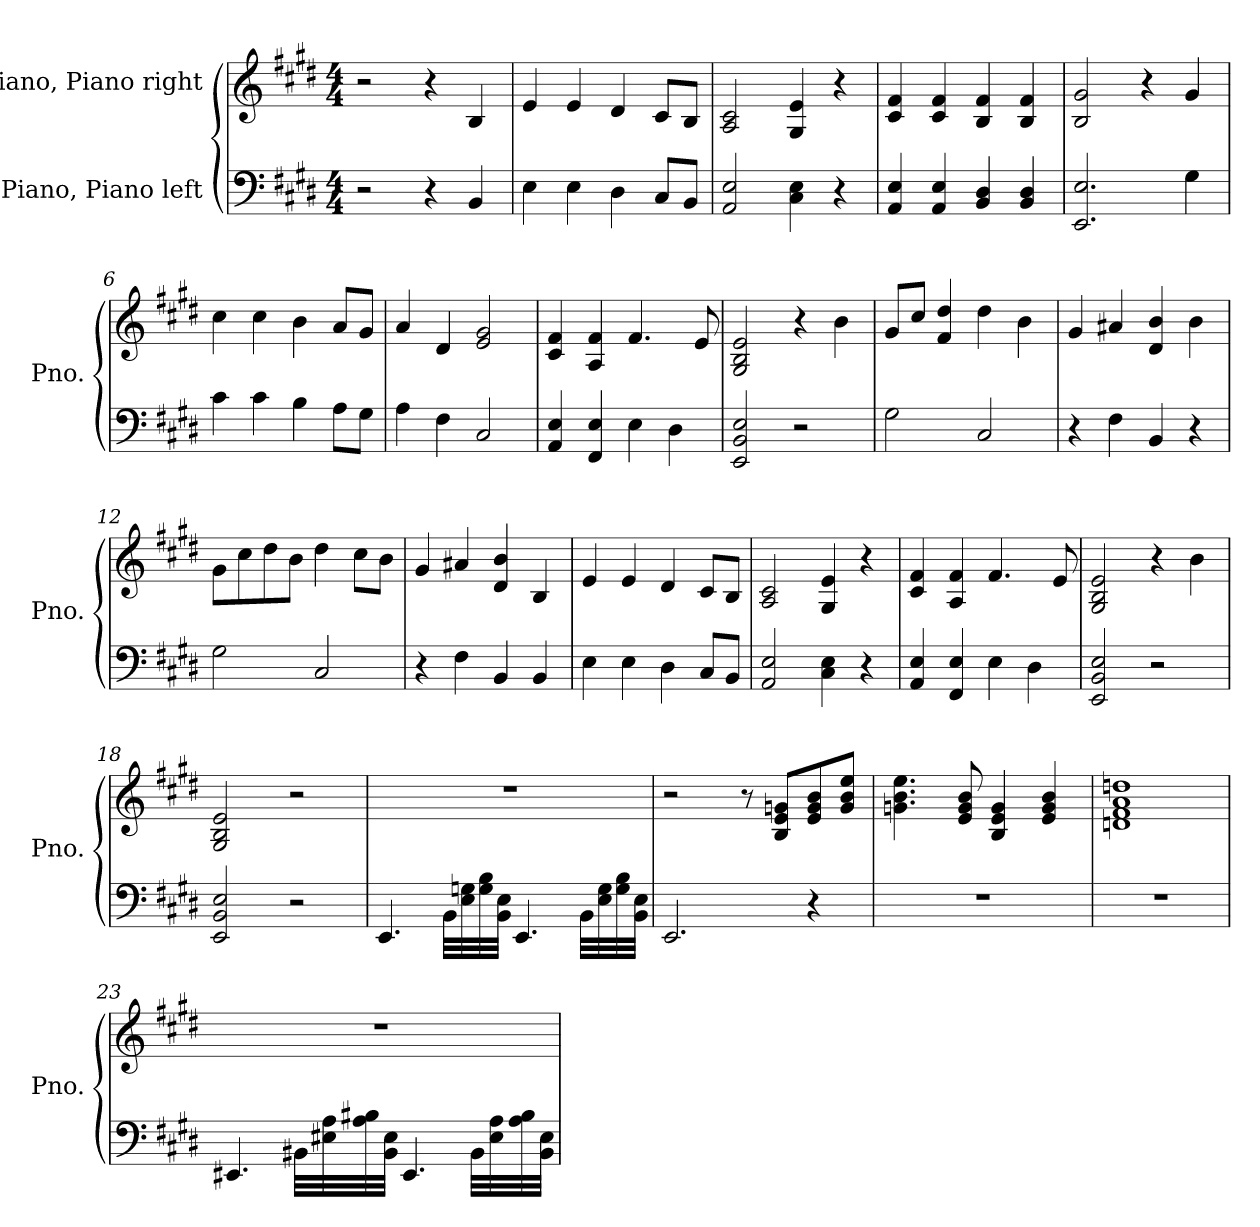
**kern	**kern
*part2	*part1
*staff2	*staff1
*I"Piano, Piano left	*I"Piano, Piano right
*I'Pno.	*I'Pno.
*clefF4	*clefG2
*k[f#c#g#d#]	*k[f#c#g#d#]
*M4/4	*M4/4
*MM114	*MM114
=1	=1
2r	2r
4r	4r
4BB/	4B/
=2	=2
4E\	4e/
4E\	4e/
4D#\	4d#/
8C#/L	8c#/L
8BB/J	8B/J
=3	=3
2AA/ 2E/	2A/ 2c#/
4C#\ 4E\	4G#/ 4e/
4r	4r
=4	=4
4AA/ 4E/	4c#/ 4f#/
4AA/ 4E/	4c#/ 4f#/
4BB/ 4D#/	4B/ 4f#/
4BB/ 4D#/	4B/ 4f#/
=5	=5
2.EE/ 2.E/	2B/ 2g#/
.	4r
4G#\	4g#/
=6	=6
4c#\	4cc#\
4c#\	4cc#\
4B\	4b\
8A\L	8a/L
8G#\J	8g#/J
!!LO:LB:g=z
=7	=7
4A\	4a/
4F#\	4d#/
2C#/	2e/ 2g#/
=8	=8
4AA/ 4E/	4c#/ 4f#/
4FF#/ 4E/	4A/ 4f#/
4E\	4.f#/
4D#\	.
.	8e/
=9	=9
2EE/ 2BB/ 2E/	2G#/ 2B/ 2e/
2r	4r
.	4b\
=10	=10
2G#\	8g#/L
.	8cc#/J
.	4f#/ 4dd#/
2C#/	4dd#\
.	4b\
=11	=11
4r	4g#/
4F#\	4a#X/
4BB/	4d#/ 4b/
4r	4b\
=12	=12
2G#\	8g#\L
.	8cc#\
.	8dd#\
.	8b\J
2C#/	4dd#\
.	8cc#\L
.	8b\J
=13	=13
4r	4g#/
4F#\	4a#X/
4BB/	4d#/ 4b/
4BB/	4B/
!!LO:LB:g=z
=14	=14
4E\	4e/
4E\	4e/
4D#\	4d#/
8C#/L	8c#/L
8BB/J	8B/J
=15	=15
2AA/ 2E/	2A/ 2c#/
4C#\ 4E\	4G#/ 4e/
4r	4r
=16	=16
4AA/ 4E/	4c#/ 4f#/
4FF#/ 4E/	4A/ 4f#/
4E\	4.f#/
4D#\	.
.	8e/
=17	=17
2EE/ 2BB/ 2E/	2G#/ 2B/ 2e/
2r	4r
.	4b\
=18	=18
2EE/ 2BB/ 2E/	2G#/ 2B/ 2e/
2r	2r
=19	=19
4.EE/	1r
32BB\LLL	.
32E\ 32Gn\	.
32G\ 32B\	.
32BB\ 32E\JJJ	.
4.EE/	.
32BB\LLL	.
32E\ 32G\	.
32G\ 32B\	.
32BB\ 32E\JJJ	.
!!LO:LB:g=z
=20	=20
2.EE/	2r
.	8r
.	8B/ 8e/ 8gn/L
4r	8e/ 8g/ 8b/
.	8g/ 8b/ 8ee/J
=21	=21
1r	4.gn\ 4.b\ 4.ee\
.	8e/ 8g/ 8b/
.	4B/ 4e/ 4g/
.	4e/ 4g/ 4b/
=22	=22
1r	1dn 1f# 1a 1ddn
=23	=23
4.EE#X/	1r
32BB#X\LLL	.
32E#X\ 32A\	.
32A\ 32B#X\	.
32BB#\ 32E#\JJJ	.
4.EE#/	.
32BB#\LLL	.
32E#\ 32A\	.
32A\ 32B#\	.
32BB#\ 32E#\JJJ	.
=	=
*-	*-
